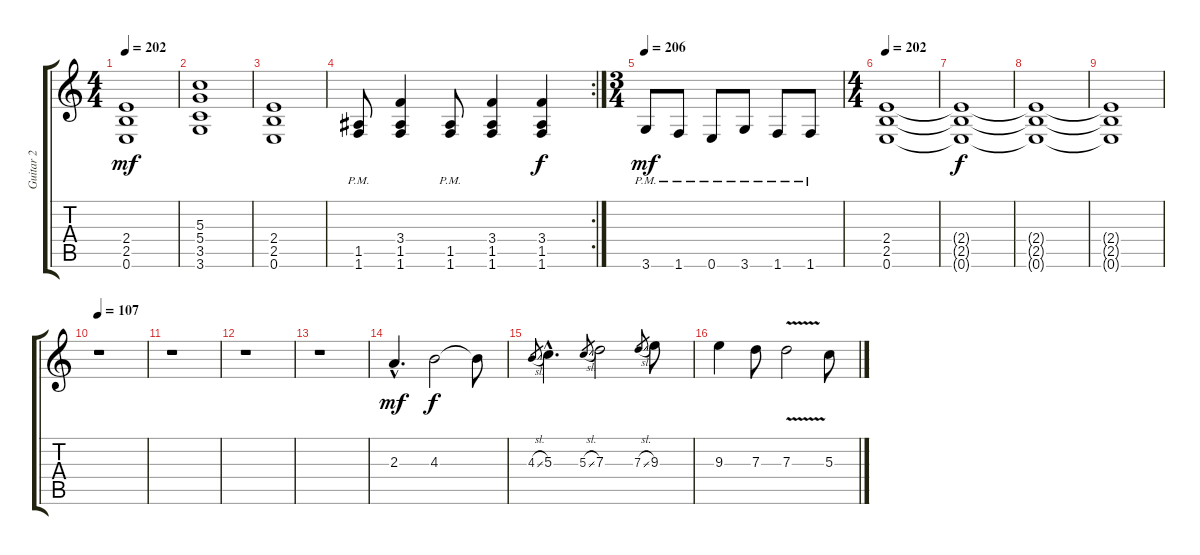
\track ("Guitar 2" "Guitar 2") {instrument distortionguitar}
\staff {score tabs}
\tuning (E4 B3 G3 D3 A2 E2) {hide}
\ts (4 4)
\tempo 202
\clef g2
\ks c
(2.4 2.5 0.6).1{dy mf} |
(5.3 5.4 3.5 3.6).1 |
(2.4 2.5 0.6).1 |
\rc 2
(1.5{pm} 1.6{pm}).8 (3.4 1.5 1.6).4 (1.5{pm} 1.6{pm}).8 (3.4 1.5 1.6).4 (3.4 1.5 1.6).4{dy f} |
\ts (3 4)
\tempo 206
3.6{pm}.8{dy mf} 1.6{pm}.8 0.6{pm}.8 3.6{pm}.8 1.6{pm}.8 1.6{pm}.8 |
\ts (4 4)
\tempo 202
(2.4 2.5 0.6).1 |
(2.4{t} 2.5{t} 0.6{t}).1{dy f} |
(2.4{t} 2.5{t} 0.6{t}).1 |
(2.4{t} 2.5{t} 0.6{t}).1 |
\tempo 107
r.1 |
r.1 |
r.1 |
r.1 |
2.3{hac}.4{d dy mf instrument electricguitarclean} 4.3.2{dy f} 4.3{t}.8 |
4.3{sl}.8{gr} 5.3{hac}.4{d} 5.3{sl}.8{gr} 7.3.2 7.3{sl}.8{gr} 9.3.8 |
9.3.4 7.3.8 7.3{v}.2 5.3.8
